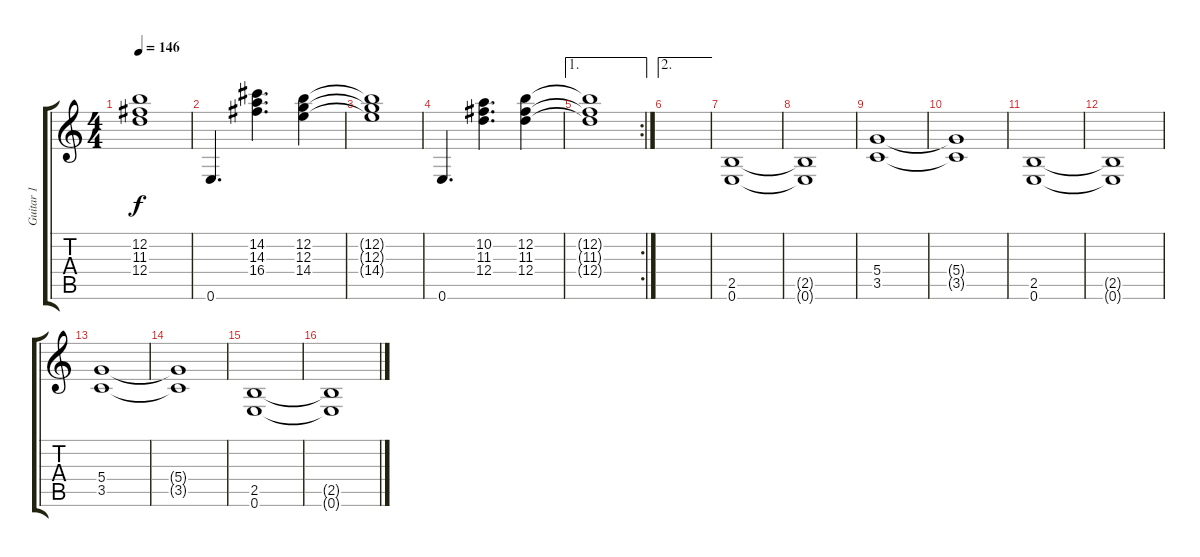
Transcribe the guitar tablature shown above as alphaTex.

\track ("Guitar 1" "Guitar 1") {instrument overdrivenguitar}
\staff {score tabs}
\tuning (E4 B3 G3 D3 A2 E2) {hide}
\ts (4 4)
\tempo 146
\clef g2
\ks c
(12.2{t} 11.3{t} 12.4{t}).1{dy f} |
0.6.4{d} (14.2 14.3 16.4).4{d} (12.2 12.3 14.4).4 |
(12.2{t} 12.3{t} 14.4{t}).1 |
0.6.4{d} (10.2 11.3 12.4).4{d} (12.2 11.3 12.4).4 |
\ae 1
\rc 2
(12.2{t} 11.3{t} 12.4{t}).1 |
\ae 2
|
(2.5 0.6).1 |
(2.5{t} 0.6{t}).1 |
(5.4 3.5).1 |
(5.4{t} 3.5{t}).1 |
(2.5 0.6).1 |
(2.5{t} 0.6{t}).1 |
(5.4 3.5).1 |
(5.4{t} 3.5{t}).1 |
(2.5 0.6).1 |
(2.5{t} 0.6{t}).1
